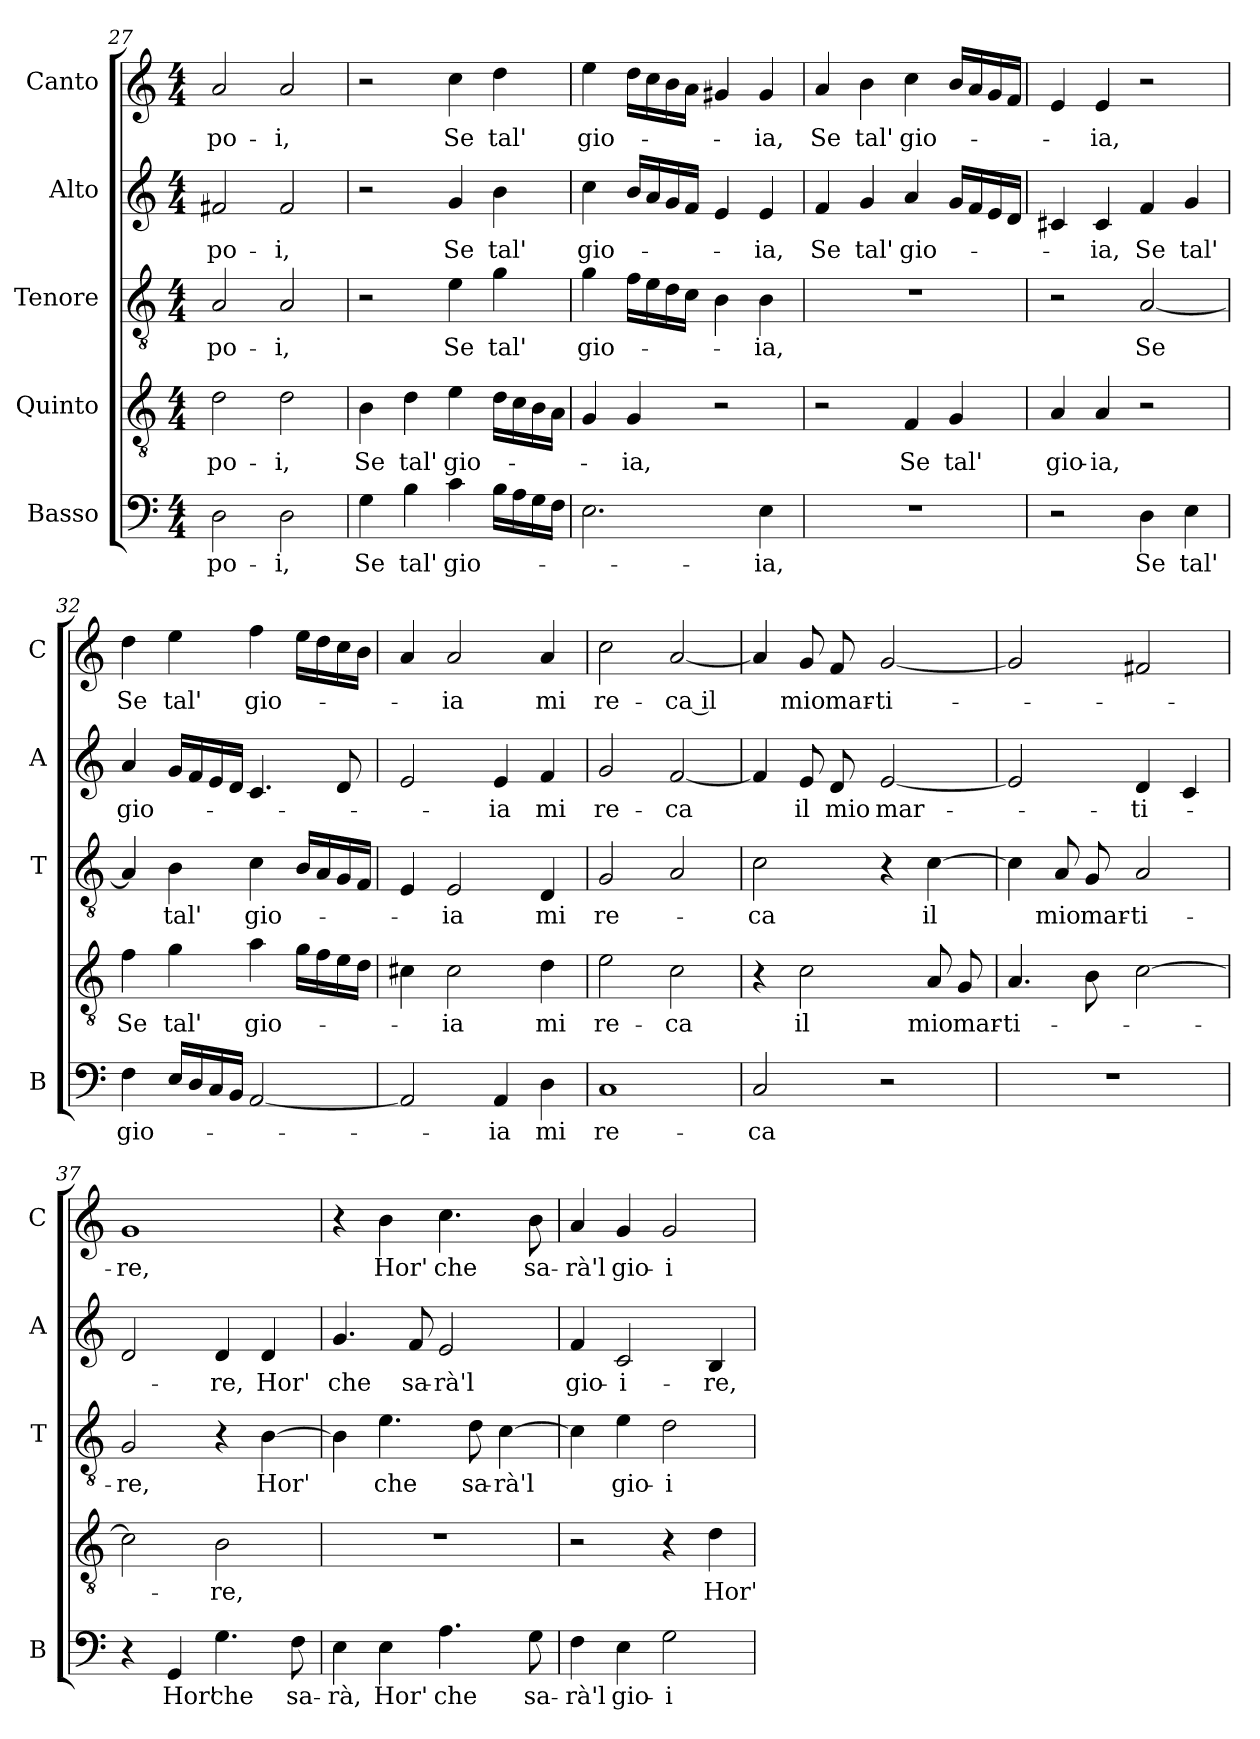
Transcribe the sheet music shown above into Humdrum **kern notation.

**kern	**text	**kern	**text	**kern	**text	**kern	**text	**kern	**text
*part5	*part5	*part4	*part4	*part3	*part3	*part2	*part2	*part1	*part1
*staff5	*staff5	*staff4	*staff4	*staff3	*staff3	*staff2	*staff2	*staff1	*staff1
*I"Basso	*	*I"Quinto	*	*I"Tenore	*	*I"Alto	*	*I"Canto	*
*I'B	*	*	*	*I'T	*	*I'A	*	*I'C	*
*clefF4	*	*clefGv2	*	*clefGv2	*	*clefG2	*	*clefG2	*
*k[]	*	*k[]	*	*k[]	*	*k[]	*	*k[]	*
*C:	*	*C:	*	*C:	*	*C:	*	*C:	*
*M4/4	*	*M4/4	*	*M4/4	*	*M4/4	*	*M4/4	*
=27	=27	=27	=27	=27	=27	=27	=27	=27	=27
!	!LO:LY:b	!	!LO:LY:b	!	!LO:LY:b	!	!LO:LY:b	!	!LO:LY:b
2D\	po-	2d\	po-	2A/	-po-	2f#X/	po-	2a/	po-
!	!LO:LY:b	!	!LO:LY:b	!	!LO:LY:b	!	!LO:LY:b	!	!LO:LY:b
2D\	-i,	2d\	-i,	2A/	-i,	2f#/	-i,	2a/	-i,
=28	=28	=28	=28	=28	=28	=28	=28	=28	=28
!	!LO:LY:b	!	!LO:LY:b	!	!	!	!	!	!
4G\	Se	4B\	Se	2r	.	2r	.	2r	.
!	!LO:LY:b	!	!LO:LY:b	!	!	!	!	!	!
4B\	tal'	4d\	tal'	.	.	.	.	.	.
!	!LO:LY:b	!	!LO:LY:b	!	!LO:LY:b	!	!LO:LY:b	!	!LO:LY:b
4c\	gio-	4e\	gio-	4e\	Se	4g/	Se	4cc\	Se
!	!	!	!	!	!LO:LY:b	!	!LO:LY:b	!	!LO:LY:b
16B\LL	.	16d\LL	.	4g\	tal'	4b\	tal'	4dd\	tal'
16A\	.	16c\	.	.	.	.	.	.	.
16G\	.	16B\	.	.	.	.	.	.	.
16F\JJ	.	16A\JJ	.	.	.	.	.	.	.
!!LO:LB:g=z
=29	=29	=29	=29	=29	=29	=29	=29	=29	=29
!	!	!	!	!	!LO:LY:b	!	!LO:LY:b	!	!LO:LY:b
2.E\	.	4G/	.	4g\	gio-	4cc\	gio-	4ee\	gio-
!	!	!	!LO:LY:b	!	!	!	!	!	!
.	.	4G/	-ia,	16f\LL	.	16b/LL	.	16dd\LL	.
.	.	.	.	16e\	.	16a/	.	16cc\	.
.	.	.	.	16d\	.	16g/	.	16b\	.
.	.	.	.	16c\JJ	.	16f/JJ	.	16a\JJ	.
.	.	2r	.	4B\	.	4e/	.	4g#X/	.
!	!LO:LY:b	!	!	!	!LO:LY:b	!	!LO:LY:b	!	!LO:LY:b
4E\	-ia,	.	.	4B\	-ia,	4e/	-ia,	4g#/	-ia,
=30	=30	=30	=30	=30	=30	=30	=30	=30	=30
!	!	!	!	!	!	!	!LO:LY:b	!	!LO:LY:b
1r	.	2r	.	1r	.	4f/	Se	4a/	Se
!	!	!	!	!	!	!	!LO:LY:b	!	!LO:LY:b
.	.	.	.	.	.	4g/	tal'	4b\	tal'
!	!	!	!LO:LY:b	!	!	!	!LO:LY:b	!	!LO:LY:b
.	.	4F/	Se	.	.	4a/	gio-	4cc\	gio-
!	!	!	!LO:LY:b	!	!	!	!	!	!
.	.	4G/	tal'	.	.	16g/LL	.	16b/LL	.
.	.	.	.	.	.	16f/	.	16a/	.
.	.	.	.	.	.	16e/	.	16g/	.
.	.	.	.	.	.	16d/JJ	.	16f/JJ	.
=31	=31	=31	=31	=31	=31	=31	=31	=31	=31
!	!	!	!LO:LY:b	!	!	!	!	!	!
2r	.	4A/	gio-	2r	.	4c#X/	.	4e/	.
!	!	!	!LO:LY:b	!	!	!	!LO:LY:b	!	!LO:LY:b
.	.	4A/	-ia,	.	.	4c#/	-ia,	4e/	-ia,
!	!LO:LY:b	!	!	!	!LO:LY:b	!	!LO:LY:b	!	!
4D\	Se	2r	.	[2A/	Se	4f/	Se	2r	.
!	!LO:LY:b	!	!	!	!	!	!LO:LY:b	!	!
4E\	tal'	.	.	.	.	4g/	tal'	.	.
=32	=32	=32	=32	=32	=32	=32	=32	=32	=32
!	!LO:LY:b	!	!LO:LY:b	!	!	!	!LO:LY:b	!	!LO:LY:b
4F\	gio-	4f\	Se	4A/]	.	4a/	gio-	4dd\	Se
!	!	!	!LO:LY:b	!	!LO:LY:b	!	!	!	!LO:LY:b
16E/LL	.	4g\	tal'	4B\	tal'	16g/LL	.	4ee\	tal'
16D/	.	.	.	.	.	16f/	.	.	.
16C/	.	.	.	.	.	16e/	.	.	.
16BB/JJ	.	.	.	.	.	16d/JJ	.	.	.
!	!	!	!LO:LY:b	!	!LO:LY:b	!	!	!	!LO:LY:b
[2AA/	.	4a\	gio-	4c\	gio-	4.c/	.	4ff\	gio-
.	.	16g\LL	.	16B/LL	.	.	.	16ee\LL	.
.	.	16f\	.	16A/	.	.	.	16dd\	.
.	.	16e\	.	16G/	.	8d/	.	16cc\	.
.	.	16d\JJ	.	16F/JJ	.	.	.	16b\JJ	.
=33	=33	=33	=33	=33	=33	=33	=33	=33	=33
2AA/]	.	4c#X\	.	4E/	.	2e/	.	4a/	.
!	!	!	!LO:LY:b	!	!LO:LY:b	!	!	!	!LO:LY:b
.	.	2c#\	-ia	2E/	-ia	.	.	2a/	-ia
!	!LO:LY:b	!	!	!	!	!	!LO:LY:b	!	!
4AA/	-ia	.	.	.	.	4e/	-ia	.	.
!	!LO:LY:b	!	!LO:LY:b	!	!LO:LY:b	!	!LO:LY:b	!	!LO:LY:b
4D\	mi	4d\	mi	4D/	mi	4f/	mi	4a/	mi
=34	=34	=34	=34	=34	=34	=34	=34	=34	=34
!	!LO:LY:b	!	!LO:LY:b	!	!LO:LY:b	!	!LO:LY:b	!	!LO:LY:b
1C	re-	2e\	re-	2G/	re-	2g/	re-	2cc\	re-
!	!	!	!LO:LY:b	!	!	!	!LO:LY:b	!	!LO:LY:b
.	.	2c\	-ca	2A/	.	[2f/	-ca	[2a/	-ca il
!!LO:PB:g=z
=35	=35	=35	=35	=35	=35	=35	=35	=35	=35
!	!LO:LY:b	!	!	!	!LO:LY:b	!	!	!	!
2C/	-ca	4r	.	2c\	-ca	4f/]	.	4a/]	.
!	!	!	!LO:LY:b	!	!	!	!LO:LY:b	!	!LO:LY:b
.	.	2c\	il	.	.	8e/	il	8g/	mio
!	!	!	!	!	!	!	!LO:LY:b	!	!LO:LY:b
.	.	.	.	.	.	8d/	mio	8f/	mar-
!	!	!	!	!	!	!	!LO:LY:b	!	!LO:LY:b
2r	.	.	.	4r	.	[2e/	mar-	[2g/	-ti-
!	!	!	!LO:LY:b	!	!LO:LY:b	!	!	!	!
.	.	8A/	mio	[4c\	il	.	.	.	.
!	!	!	!LO:LY:b	!	!	!	!	!	!
.	.	8G/	mar-	.	.	.	.	.	.
=36	=36	=36	=36	=36	=36	=36	=36	=36	=36
!	!	!	!LO:LY:b	!	!	!	!	!	!
1r	.	4.A/	-ti-	4c\]	.	2e/]	.	2g/]	.
!	!	!	!	!	!LO:LY:b	!	!	!	!
.	.	.	.	8A/	mio	.	.	.	.
!	!	!	!	!	!LO:LY:b	!	!	!	!
.	.	8B\	.	8G/	mar-	.	.	.	.
!	!	!	!	!	!LO:LY:b	!	!LO:LY:b	!	!
.	.	[2c\	.	2A/	-ti-	4d/	-ti-	2f#X/	.
.	.	.	.	.	.	4c/	.	.	.
=37	=37	=37	=37	=37	=37	=37	=37	=37	=37
!	!	!	!	!	!LO:LY:b	!	!	!	!LO:LY:b
4r	.	2c\]	.	2G/	-re,	2d/	.	1g	-re,
!	!LO:LY:b	!	!	!	!	!	!	!	!
4GG/	Hor'	.	.	.	.	.	.	.	.
!	!LO:LY:b	!	!LO:LY:b	!	!	!	!LO:LY:b	!	!
4.G\	che	2B\	-re,	4r	.	4d/	-re,	.	.
!	!	!	!	!	!LO:LY:b	!	!LO:LY:b	!	!
.	.	.	.	[4B\	Hor'	4d/	Hor'	.	.
!	!LO:LY:b	!	!	!	!	!	!	!	!
8F\	sa-	.	.	.	.	.	.	.	.
=38	=38	=38	=38	=38	=38	=38	=38	=38	=38
!	!LO:LY:b	!	!	!	!	!	!LO:LY:b	!	!
4E\	-rà,	1r	.	4B\]	.	4.g/	che	4r	.
!	!LO:LY:b	!	!	!	!LO:LY:b	!	!	!	!LO:LY:b
4E\	Hor'	.	.	4.e\	che	.	.	4b\	Hor'
!	!	!	!	!	!	!	!LO:LY:b	!	!
.	.	.	.	.	.	8f/	sa-	.	.
!	!LO:LY:b	!	!	!	!	!	!LO:LY:b	!	!LO:LY:b
4.A\	che	.	.	.	.	2e/	-rà'l	4.cc\	che
!	!	!	!	!	!LO:LY:b	!	!	!	!
.	.	.	.	8d\	sa-	.	.	.	.
!	!	!	!	!	!LO:LY:b	!	!	!	!
.	.	.	.	[4c\	-rà'l	.	.	.	.
!	!LO:LY:b	!	!	!	!	!	!	!	!LO:LY:b
8G\	sa-	.	.	.	.	.	.	8b\	sa-
=39	=39	=39	=39	=39	=39	=39	=39	=39	=39
!	!LO:LY:b	!	!	!	!	!	!LO:LY:b	!	!LO:LY:b
4F\	-rà'l	2r	.	4c\]	.	4f/	gio-	4a/	-rà'l
!	!LO:LY:b	!	!	!	!LO:LY:b	!	!LO:LY:b	!	!LO:LY:b
4E\	gio-	.	.	4e\	gio-	2c/	-i-	4g/	gio-
!	!LO:LY:b	!	!	!	!LO:LY:b	!	!	!	!LO:LY:b
2G\	-i-	4r	.	2d\	-i-	.	.	2g/	-i-
!	!	!	!LO:LY:b	!	!	!	!LO:LY:b	!	!
.	.	4d\	Hor'	.	.	4B/	-re,	.	.
=	=	=	=	=	=	=	=	=	=
*-	*-	*-	*-	*-	*-	*-	*-	*-	*-
